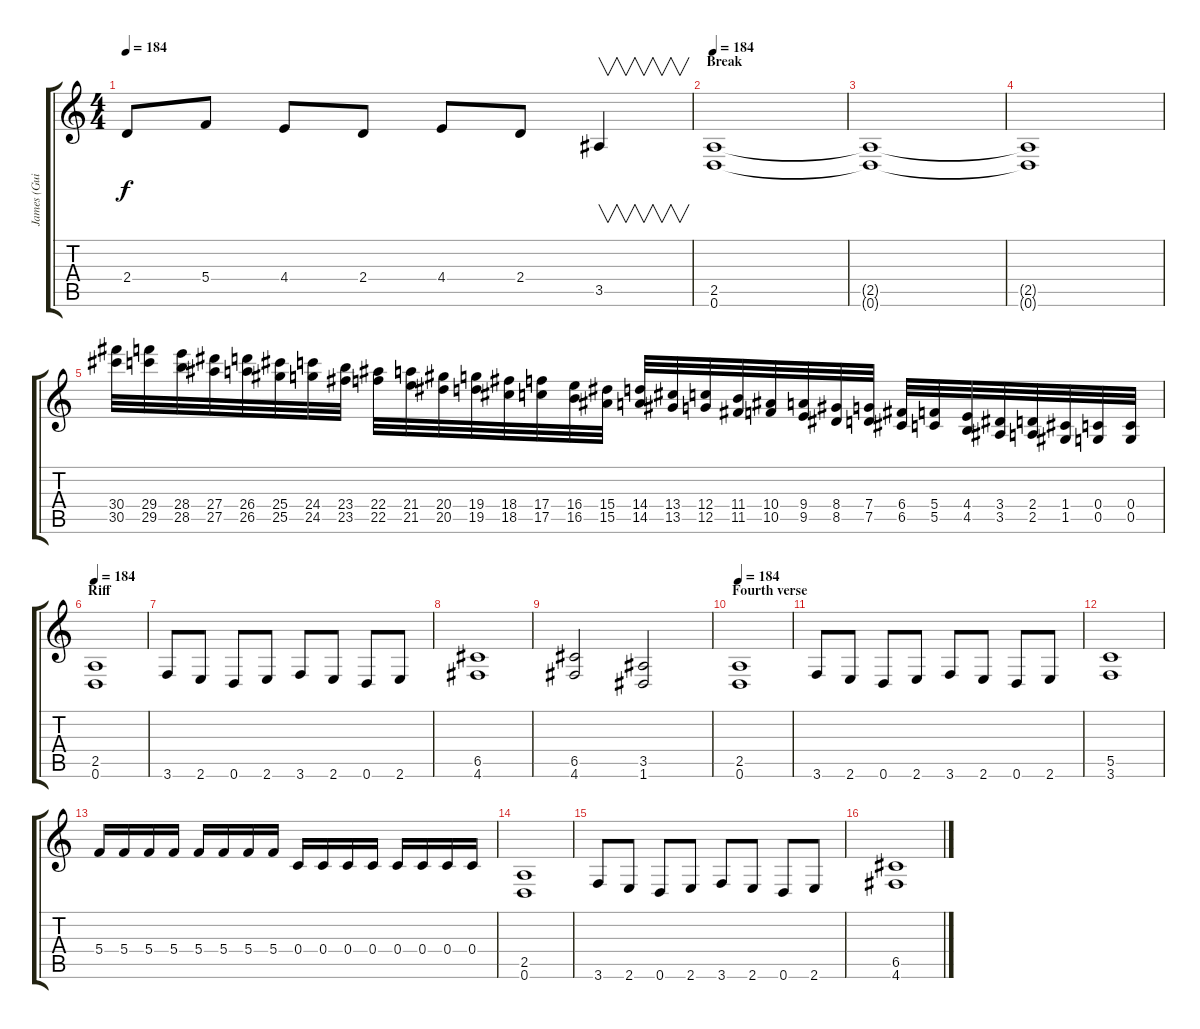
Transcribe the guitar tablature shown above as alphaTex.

\track ("James (Guitar)" "James (Gui") {instrument overdrivenguitar}
\staff {score tabs}
\tuning (D4 A3 F3 C3 G2 D2) {hide}
\ts (4 4)
\tempo 184
\clef g2
\ks c
2.4.8{dy f} 5.4.8 4.4.8 2.4.8 4.4.8 2.4.8 3.5.4{v} |
\section ("" "Break")
\tempo 184
(2.5 0.6).1 |
(2.5{t} 0.6{t}).1 |
(2.5{t} 0.6{t}).1 |
(30.4 30.5).32 (29.4 29.5).32 (28.4 28.5).32 (27.4 27.5).32 (26.4 26.5).32 (25.4 25.5).32 (24.4 24.5).32 (23.4 23.5).32 (22.4 22.5).32 (21.4 21.5).32 (20.4 20.5).32 (19.4 19.5).32 (18.4 18.5).32 (17.4 17.5).32 (16.4 16.5).32 (15.4 15.5).32 (14.4 14.5).32 (13.4 13.5).32 (12.4 12.5).32 (11.4 11.5).32 (10.4 10.5).32 (9.4 9.5).32 (8.4 8.5).32 (7.4 7.5).32 (6.4 6.5).32 (5.4 5.5).32 (4.4 4.5).32 (3.4 3.5).32 (2.4 2.5).32 (1.4 1.5).32 (0.4 0.5).32 (0.4 0.5).32 |
\section ("" "Riff")
\tempo 184
(2.5 0.6).1 |
3.6.8 2.6.8 0.6.8 2.6.8 3.6.8 2.6.8 0.6.8 2.6.8 |
(6.5 4.6).1 |
(6.5 4.6).2 (3.5 1.6).2 |
\section ("" "Fourth verse")
\tempo 184
(2.5 0.6).1 |
3.6.8 2.6.8 0.6.8 2.6.8 3.6.8 2.6.8 0.6.8 2.6.8 |
(5.5 3.6).1 |
5.4.16 5.4.16 5.4.16 5.4.16 5.4.16 5.4.16 5.4.16 5.4.16 0.4.16 0.4.16 0.4.16 0.4.16 0.4.16 0.4.16 0.4.16 0.4.16 |
(2.5 0.6).1 |
3.6.8 2.6.8 0.6.8 2.6.8 3.6.8 2.6.8 0.6.8 2.6.8 |
(6.5 4.6).1
